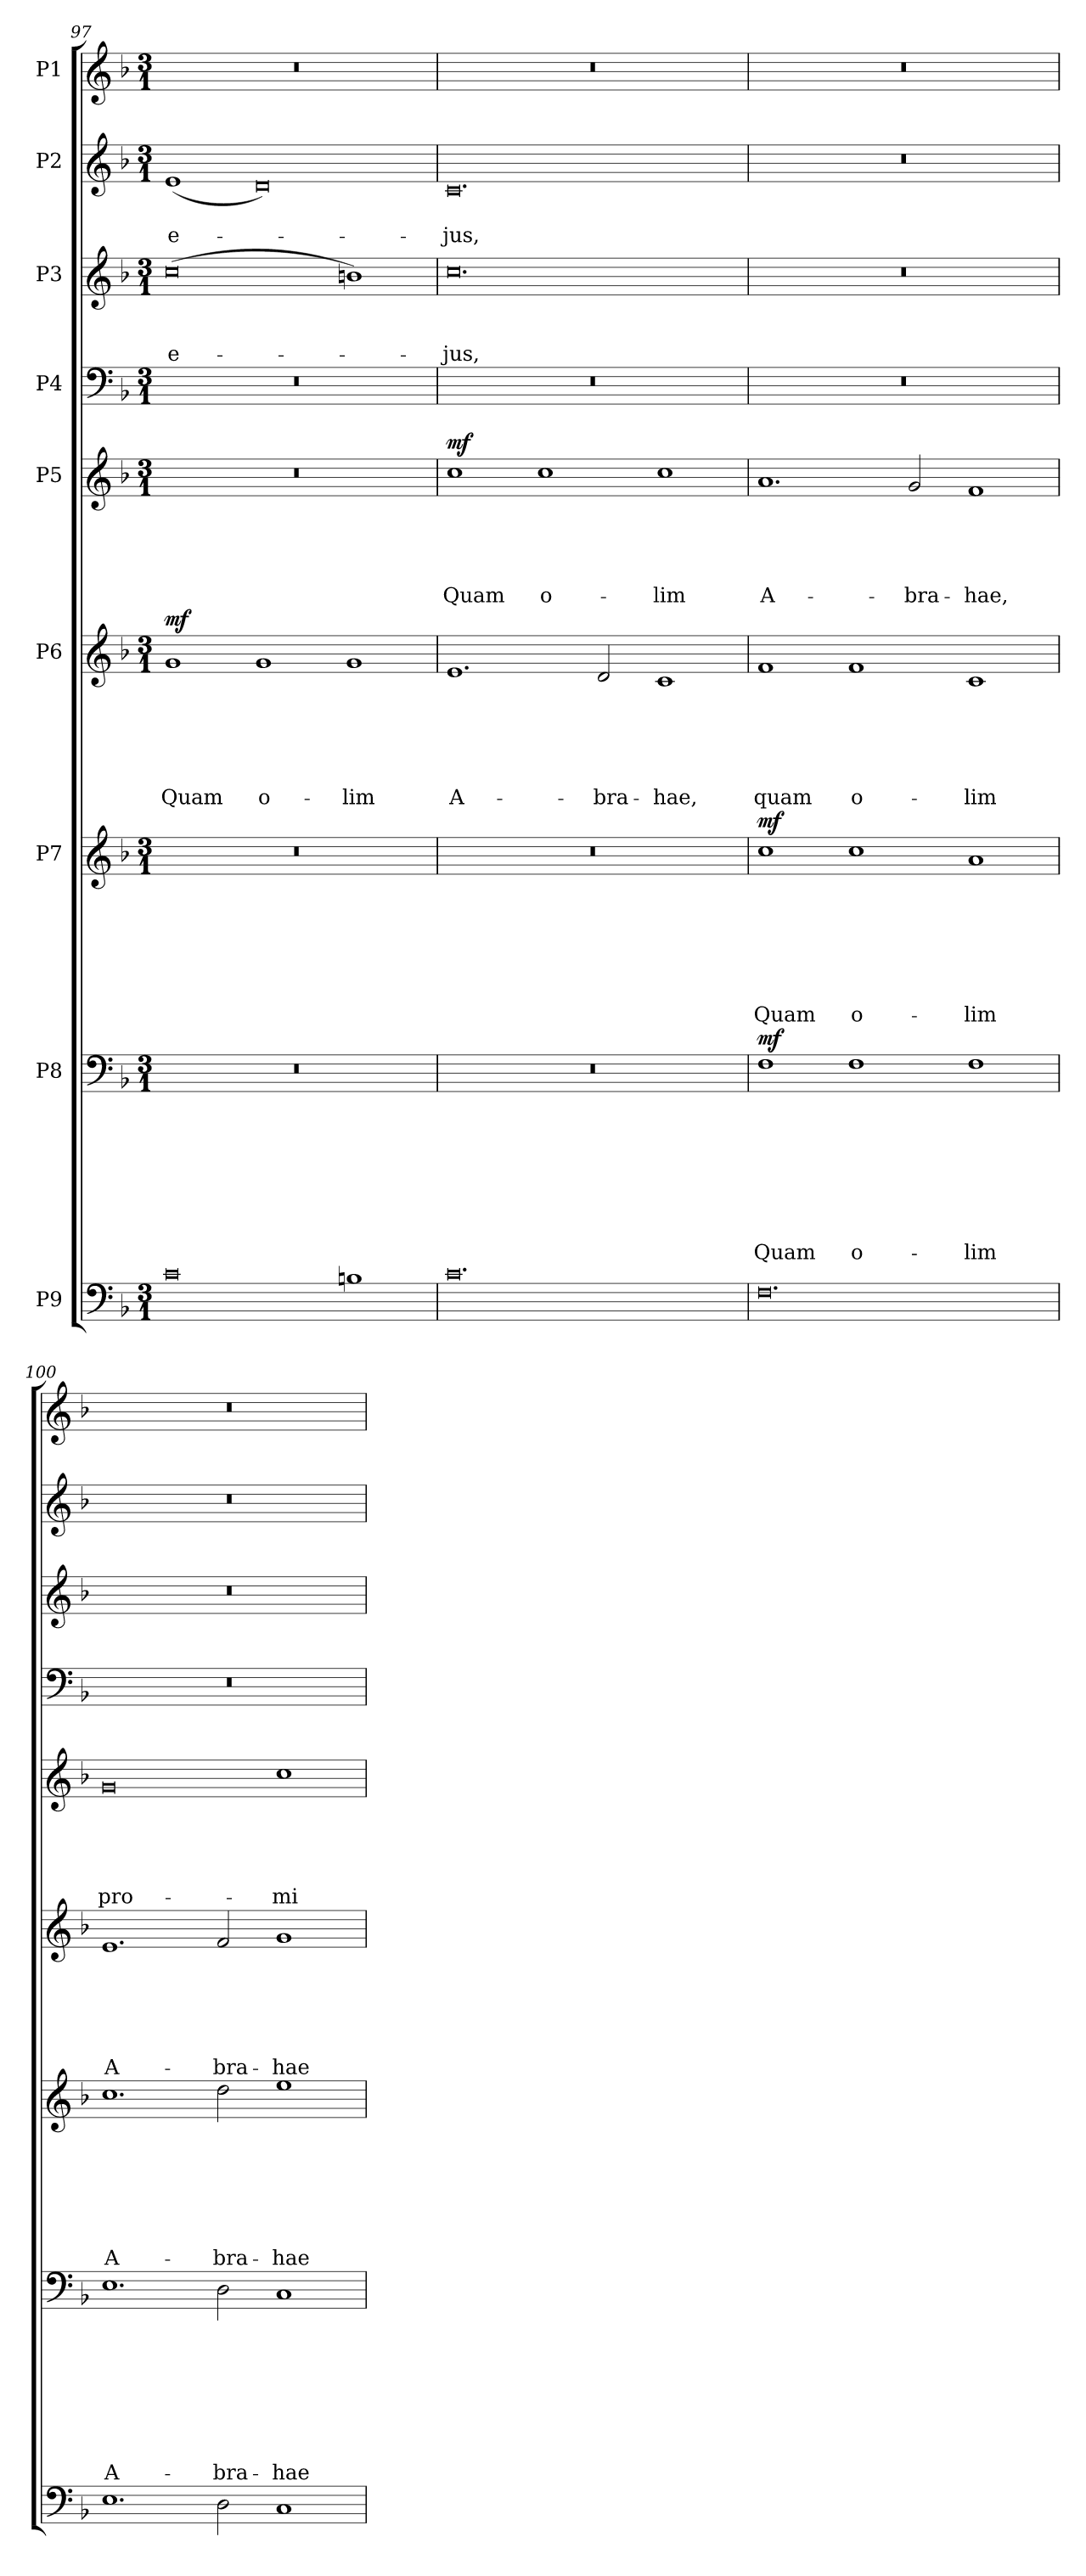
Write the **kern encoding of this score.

**kern	**kern	**text	**text	**text	**text	**text	**text	**text	**text	**dynam	**kern	**text	**text	**text	**text	**text	**text	**text	**dynam	**kern	**text	**text	**text	**text	**text	**text	**dynam	**kern	**text	**text	**text	**text	**text	**dynam	**kern	**kern	**text	**text	**text	**kern	**text	**text	**kern
*part9	*part8	*part8	*part8	*part8	*part8	*part8	*part8	*part8	*part8	*part8	*part7	*part7	*part7	*part7	*part7	*part7	*part7	*part7	*part7	*part6	*part6	*part6	*part6	*part6	*part6	*part6	*part6	*part5	*part5	*part5	*part5	*part5	*part5	*part5	*part4	*part3	*part3	*part3	*part3	*part2	*part2	*part2	*part1
*staff9	*staff8	*staff8	*staff8	*staff8	*staff8	*staff8	*staff8	*staff8	*staff8	*staff8	*staff7	*staff7	*staff7	*staff7	*staff7	*staff7	*staff7	*staff7	*staff7	*staff6	*staff6	*staff6	*staff6	*staff6	*staff6	*staff6	*staff6	*staff5	*staff5	*staff5	*staff5	*staff5	*staff5	*staff5	*staff4	*staff3	*staff3	*staff3	*staff3	*staff2	*staff2	*staff2	*staff1
*I"P9	*I"P8	*	*	*	*	*	*	*	*	*	*I"P7	*	*	*	*	*	*	*	*	*I"P6	*	*	*	*	*	*	*	*I"P5	*	*	*	*	*	*	*I"P4	*I"P3	*	*	*	*I"P2	*	*	*I"P1
*clefF4	*clefF4	*	*	*	*	*	*	*	*	*	*clefG2	*	*	*	*	*	*	*	*	*clefG2	*	*	*	*	*	*	*	*clefG2	*	*	*	*	*	*	*clefF4	*clefG2	*	*	*	*clefG2	*	*	*clefG2
*	*	*	*	*	*	*	*	*	*	*	*ITrd7c12	*	*	*	*	*	*	*	*	*	*	*	*	*	*	*	*	*	*	*	*	*	*	*	*	*ITrd7c12	*	*	*	*	*	*	*
*k[b-]	*k[b-]	*	*	*	*	*	*	*	*	*	*k[b-]	*	*	*	*	*	*	*	*	*k[b-]	*	*	*	*	*	*	*	*k[b-]	*	*	*	*	*	*	*k[b-]	*k[b-]	*	*	*	*k[b-]	*	*	*k[b-]
*F:	*F:	*	*	*	*	*	*	*	*	*	*F:	*	*	*	*	*	*	*	*	*F:	*	*	*	*	*	*	*	*F:	*	*	*	*	*	*	*F:	*F:	*	*	*	*F:	*	*	*F:
*M3/1	*M3/1	*	*	*	*	*	*	*	*	*	*M3/1	*	*	*	*	*	*	*	*	*M3/1	*	*	*	*	*	*	*	*M3/1	*	*	*	*	*	*	*M3/1	*M3/1	*	*	*	*M3/1	*	*	*M3/1
=97	=97	=97	=97	=97	=97	=97	=97	=97	=97	=97	=97	=97	=97	=97	=97	=97	=97	=97	=97	=97	=97	=97	=97	=97	=97	=97	=97	=97	=97	=97	=97	=97	=97	=97	=97	=97	=97	=97	=97	=97	=97	=97	=97
!	!LO:N:vis=1	!	!	!	!	!	!	!	!	!	!LO:N:vis=1	!	!	!	!	!	!	!	!	!	!	!	!	!	!	!LO:LY:b	!LO:DY:a	!LO:N:vis=1	!	!	!	!	!	!	!LO:N:vis=1	!	!	!	!LO:LY:b	!	!	!LO:LY:b	!LO:N:vis=1
0c	0.r	.	.	.	.	.	.	.	.	.	0.r	.	.	.	.	.	.	.	.	1g	.	.	.	.	.	Quam	mf	0.r	.	.	.	.	.	.	0.r	(>0c	.	.	e-	(<1e	.	e-	0.r
!	!	!	!	!	!	!	!	!	!	!	!	!	!	!	!	!	!	!	!	!	!	!	!	!	!	!LO:LY:b	!	!	!	!	!	!	!	!	!	!	!	!	!	!	!	!	!
.	.	.	.	.	.	.	.	.	.	.	.	.	.	.	.	.	.	.	.	1g	.	.	.	.	.	o-	.	.	.	.	.	.	.	.	.	.	.	.	.	0d)	.	.	.
!	!	!	!	!	!	!	!	!	!	!	!	!	!	!	!	!	!	!	!	!	!	!	!	!	!	!LO:LY:b	!	!	!	!	!	!	!	!	!	!	!	!	!	!	!	!	!
1Bn	.	.	.	.	.	.	.	.	.	.	.	.	.	.	.	.	.	.	.	1g	.	.	.	.	.	-lim	.	.	.	.	.	.	.	.	.	1Bn)	.	.	.	.	.	.	.
!!LO:PB:g=z
=98	=98	=98	=98	=98	=98	=98	=98	=98	=98	=98	=98	=98	=98	=98	=98	=98	=98	=98	=98	=98	=98	=98	=98	=98	=98	=98	=98	=98	=98	=98	=98	=98	=98	=98	=98	=98	=98	=98	=98	=98	=98	=98	=98
!	!LO:N:vis=1	!	!	!	!	!	!	!	!	!	!LO:N:vis=1	!	!	!	!	!	!	!	!	!	!	!	!	!	!	!LO:LY:b	!	!	!	!	!	!	!LO:LY:b	!LO:DY:a	!LO:N:vis=1	!	!	!	!LO:LY:b	!	!	!LO:LY:b	!LO:N:vis=1
0.c	0.r	.	.	.	.	.	.	.	.	.	0.r	.	.	.	.	.	.	.	.	1.e	.	.	.	.	.	A-	.	1cc	.	.	.	.	Quam	mf	0.r	0.c	.	.	-jus,	0.c	.	-jus,	0.r
!	!	!	!	!	!	!	!	!	!	!	!	!	!	!	!	!	!	!	!	!	!	!	!	!	!	!	!	!	!	!	!	!	!LO:LY:b	!	!	!	!	!	!	!	!	!	!
.	.	.	.	.	.	.	.	.	.	.	.	.	.	.	.	.	.	.	.	.	.	.	.	.	.	.	.	1cc	.	.	.	.	o-	.	.	.	.	.	.	.	.	.	.
!	!	!	!	!	!	!	!	!	!	!	!	!	!	!	!	!	!	!	!	!	!	!	!	!	!	!LO:LY:b	!	!	!	!	!	!	!	!	!	!	!	!	!	!	!	!	!
.	.	.	.	.	.	.	.	.	.	.	.	.	.	.	.	.	.	.	.	2d/	.	.	.	.	.	-bra-	.	.	.	.	.	.	.	.	.	.	.	.	.	.	.	.	.
!	!	!	!	!	!	!	!	!	!	!	!	!	!	!	!	!	!	!	!	!	!	!	!	!	!	!LO:LY:b	!	!	!	!	!	!	!LO:LY:b	!	!	!	!	!	!	!	!	!	!
.	.	.	.	.	.	.	.	.	.	.	.	.	.	.	.	.	.	.	.	1c	.	.	.	.	.	-hae,	.	1cc	.	.	.	.	-lim	.	.	.	.	.	.	.	.	.	.
=99	=99	=99	=99	=99	=99	=99	=99	=99	=99	=99	=99	=99	=99	=99	=99	=99	=99	=99	=99	=99	=99	=99	=99	=99	=99	=99	=99	=99	=99	=99	=99	=99	=99	=99	=99	=99	=99	=99	=99	=99	=99	=99	=99
!	!	!	!	!	!	!	!	!	!LO:LY:b	!LO:DY:a	!	!	!	!	!	!	!	!LO:LY:b	!LO:DY:a	!	!	!	!	!	!	!LO:LY:b	!	!	!	!	!	!	!LO:LY:b	!	!LO:N:vis=1	!LO:N:vis=1	!	!	!	!LO:N:vis=1	!	!	!LO:N:vis=1
0.F	1F	.	.	.	.	.	.	.	Quam	mf	1c	.	.	.	.	.	.	Quam	mf	1f	.	.	.	.	.	quam	.	1.a	.	.	.	.	A-	.	0.r	0.r	.	.	.	0.r	.	.	0.r
!	!	!	!	!	!	!	!	!	!LO:LY:b	!	!	!	!	!	!	!	!	!LO:LY:b	!	!	!	!	!	!	!	!LO:LY:b	!	!	!	!	!	!	!	!	!	!	!	!	!	!	!	!	!
.	1F	.	.	.	.	.	.	.	o-	.	1c	.	.	.	.	.	.	o-	.	1f	.	.	.	.	.	o-	.	.	.	.	.	.	.	.	.	.	.	.	.	.	.	.	.
!	!	!	!	!	!	!	!	!	!	!	!	!	!	!	!	!	!	!	!	!	!	!	!	!	!	!	!	!	!	!	!	!	!LO:LY:b	!	!	!	!	!	!	!	!	!	!
.	.	.	.	.	.	.	.	.	.	.	.	.	.	.	.	.	.	.	.	.	.	.	.	.	.	.	.	2g/	.	.	.	.	-bra-	.	.	.	.	.	.	.	.	.	.
!	!	!	!	!	!	!	!	!	!LO:LY:b	!	!	!	!	!	!	!	!	!LO:LY:b	!	!	!	!	!	!	!	!LO:LY:b	!	!	!	!	!	!	!LO:LY:b	!	!	!	!	!	!	!	!	!	!
.	1F	.	.	.	.	.	.	.	-lim	.	1A	.	.	.	.	.	.	-lim	.	1c	.	.	.	.	.	-lim	.	1f	.	.	.	.	-hae,	.	.	.	.	.	.	.	.	.	.
=100	=100	=100	=100	=100	=100	=100	=100	=100	=100	=100	=100	=100	=100	=100	=100	=100	=100	=100	=100	=100	=100	=100	=100	=100	=100	=100	=100	=100	=100	=100	=100	=100	=100	=100	=100	=100	=100	=100	=100	=100	=100	=100	=100
!	!	!	!	!	!	!	!	!	!LO:LY:b	!	!	!	!	!	!	!	!	!LO:LY:b	!	!	!	!	!	!	!	!LO:LY:b	!	!	!	!	!	!	!LO:LY:b	!	!LO:N:vis=1	!LO:N:vis=1	!	!	!	!LO:N:vis=1	!	!	!LO:N:vis=1
1.E	1.E	.	.	.	.	.	.	.	A-	.	1.c	.	.	.	.	.	.	A-	.	1.e	.	.	.	.	.	A-	.	0g	.	.	.	.	pro-	.	0.r	0.r	.	.	.	0.r	.	.	0.r
!	!	!	!	!	!	!	!	!	!LO:LY:b	!	!	!	!	!	!	!	!	!LO:LY:b	!	!	!	!	!	!	!	!LO:LY:b	!	!	!	!	!	!	!	!	!	!	!	!	!	!	!	!	!
2D\	2D\	.	.	.	.	.	.	.	-bra-	.	2d\	.	.	.	.	.	.	-bra-	.	2f/	.	.	.	.	.	-bra-	.	.	.	.	.	.	.	.	.	.	.	.	.	.	.	.	.
!	!	!	!	!	!	!	!	!	!LO:LY:b	!	!	!	!	!	!	!	!	!LO:LY:b	!	!	!	!	!	!	!	!LO:LY:b	!	!	!	!	!	!	!LO:LY:b	!	!	!	!	!	!	!	!	!	!
1C	1C	.	.	.	.	.	.	.	-hae	.	1e	.	.	.	.	.	.	-hae	.	1g	.	.	.	.	.	-hae	.	1cc	.	.	.	.	-mi-	.	.	.	.	.	.	.	.	.	.
=	=	=	=	=	=	=	=	=	=	=	=	=	=	=	=	=	=	=	=	=	=	=	=	=	=	=	=	=	=	=	=	=	=	=	=	=	=	=	=	=	=	=	=
*-	*-	*-	*-	*-	*-	*-	*-	*-	*-	*-	*-	*-	*-	*-	*-	*-	*-	*-	*-	*-	*-	*-	*-	*-	*-	*-	*-	*-	*-	*-	*-	*-	*-	*-	*-	*-	*-	*-	*-	*-	*-	*-	*-
